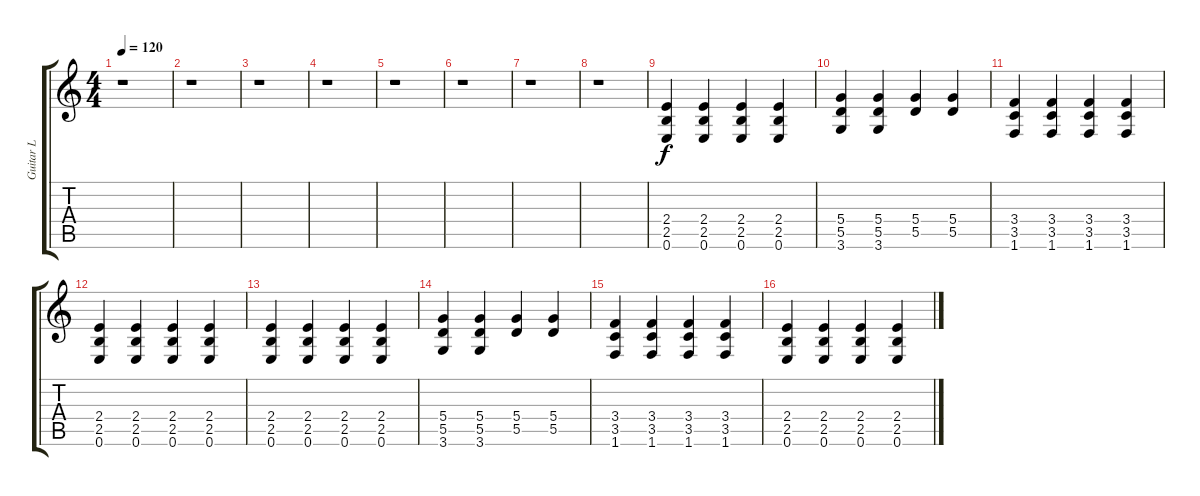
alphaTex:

\track ("Guitar L" "Guitar L") {instrument overdrivenguitar}
\staff {score tabs}
\tuning (E4 B3 G3 D3 A2 E2) {hide}
\ts (4 4)
\tempo 120
\clef g2
\ks c
r.1{dy f} |
r.1 |
r.1 |
r.1 |
r.1 |
r.1 |
r.1 |
r.1 |
(2.4 2.5 0.6).4 (2.4 2.5 0.6).4 (2.4 2.5 0.6).4 (2.4 2.5 0.6).4 |
(5.4 5.5 3.6).4 (5.4 5.5 3.6).4 (5.4 5.5).4 (5.4 5.5).4 |
(3.4 3.5 1.6).4 (3.4 3.5 1.6).4 (3.4 3.5 1.6).4 (3.4 3.5 1.6).4 |
(2.4 2.5 0.6).4 (2.4 2.5 0.6).4 (2.4 2.5 0.6).4 (2.4 2.5 0.6).4 |
(2.4 2.5 0.6).4 (2.4 2.5 0.6).4 (2.4 2.5 0.6).4 (2.4 2.5 0.6).4 |
(5.4 5.5 3.6).4 (5.4 5.5 3.6).4 (5.4 5.5).4 (5.4 5.5).4 |
(3.4 3.5 1.6).4 (3.4 3.5 1.6).4 (3.4 3.5 1.6).4 (3.4 3.5 1.6).4 |
(2.4 2.5 0.6).4 (2.4 2.5 0.6).4 (2.4 2.5 0.6).4 (2.4 2.5 0.6).4
